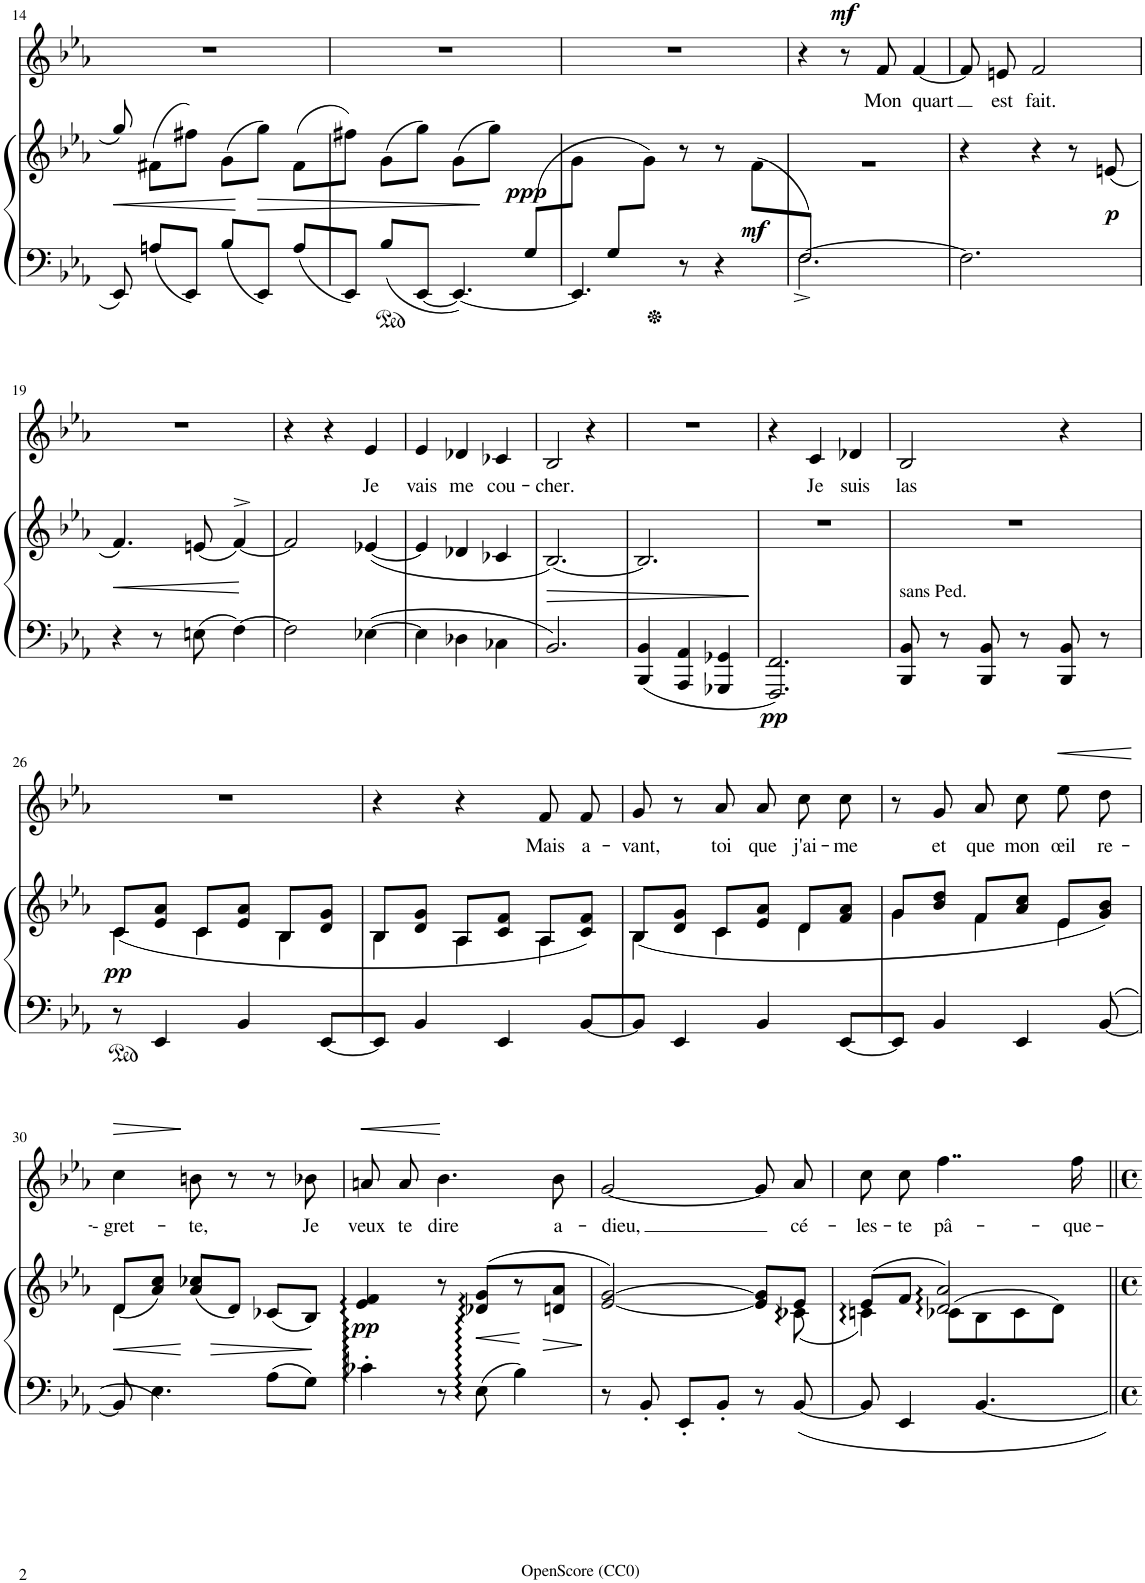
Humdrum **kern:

**kern	**kern	**dynam	**kern	**text	**dynam
*part2	*part2	*part2	*part1	*part1	*part1
*staff3	*staff2	*staff2/3	*staff1	*staff1	*staff1
*I"Piano	*	*	*I"Chant Voice	*	*
*I'Pno	*	*	*	*	*
!!LO:PB:g=z
*clefF4	*clefG2	*	*clefG2	*	*
*k[b-e-a-]	*k[b-e-a-]	*	*k[b-e-a-]	*	*
*M3/4	*M3/4	*	*M3/4	*	*
=14	=14	=14	=14	=14	=14
!	!	!LO:HP:b	!	!	!
8EE-/	8gg/	<	2.r	.	.
8An/L	(8f#X\L	.	.	.	.
8EE-/J	8ff#X\J)	.	.	.	.
8B-/L	(8g\L	.	.	.	.
!	!	!LO:HP:n=1:b	!	!	!
8EE-/J	8gg\J)	[ >	.	.	.
8A/L	(8f#\L	.	.	.	.
=15	=15	=15	=15	=15	=15
*^	*	*	*	*	*
8ryy	8EE-/J	8ff#X\J)	.	2.r	.	.
.	8B-/L	(8g\L	.	.	.	.
.	[8EE-/J	8gg\J)	.	.	.	.
.	4.EE-/_	(8g\L	.	.	.	.
.	.	8gg\J)	]	.	.	.
!	!	!	!LO:DY:b	!	!	!
(8G/L	.	8ryy	ppp	.	.	.
=16	=16	=16	=16	=16	=16	=16
8ryy	4.EE-/]	8g\J	.	2.r	.	.
8G/L	.	8ryy	.	.	.	.
2ryy	.	8g\J)	.	.	.	.
.	8r	8r	.	.	.	.
.	4r	8r	.	.	.	.
!	!	!	!LO:DY:b	!	!	!
.	.	(8f\L	mf	.	.	.
=17	=17	=17	=17	=17	=17	=17
!LO:N:head=open	!	!	!	!	!	!
*	*	*^	*	*	*	*
8F/J)	[2.F^<\	8ryy	2.r	.	4r	.	.
2ryy	.	8ryy	.	.	.	.	.
!	!	!	!	!	!	!	!LO:DY:a
.	.	2ryy	.	.	8r	.	mf
!	!	!	!	!	!	!LO:LY:b	!
.	.	.	.	.	8f/	Mon	.
!	!	!	!	!	!	!LO:LY:b	!
.	.	.	.	.	[4f/	quart	.
8ryy	.	.	.	.	.	.	.
*v	*v	*	*	*	*	*	*
*	*v	*v	*	*	*	*
=18	=18	=18	=18	=18	=18
2.F\]	4r	.	8f/L]	.	.
!	!	!	!	!LO:LY:b	!
.	.	.	8en/J	est	.
!	!	!	!	!LO:LY:b	!
.	4r	.	2f/	fait.	.
.	8r	.	.	.	.
!	!	!LO:DY:b	!	!	!
.	(8en/	p	.	.	.
!!LO:LB:g=z
=19	=19	=19	=19	=19	=19
!	!	!LO:HP:b	!	!	!
4r	4.f/)	<	2.r	.	.
8r	.	.	.	.	.
8En\	(8en/	.	.	.	.
[4F\	[4f^>/)	[	.	.	.
=20	=20	=20	=20	=20	=20
2F\]	2f/]	.	4r	.	.
.	.	.	4r	.	.
!	!	!	!	!LO:LY:b	!
[4E-X\	([4e-X/	.	4e-/	Je	.
=21	=21	=21	=21	=21	=21
!	!	!	!	!LO:LY:b	!
4E-\]	4e-/]	.	4e-/	vais	.
!	!	!	!	!LO:LY:b	!
4D-X\	4d-X/	.	4d-X/	me	.
!	!	!	!	!LO:LY:b	!
4C-X\	4c-X/	.	4c-X/	cou-	.
=22	=22	=22	=22	=22	=22
!	!	!LO:HP:b	!	!LO:LY:b	!
2.BB-/	[2.B-/)	>	2B-/	-cher.	.
.	.	.	4r	.	.
=23	=23	=23	=23	=23	=23
4BBB-/ 4BB-/	2.B-/]	.	2.r	.	.
4AAA-/ 4AA-/	.	.	.	.	.
4GGG-X/ 4GG-X/	.	.	.	.	.
.	.	]	.	.	.
=24	=24	=24	=24	=24	=24
!	!	!LO:DY:b=2	!	!	!
2.FFF/ 2.FF/	2.r	pp	4r	.	.
!	!	!	!	!LO:LY:b	!
.	.	.	4c/	Je	.
!	!	!	!	!LO:LY:b	!
.	.	.	4d-X/	suis	.
=25	=25	=25	=25	=25	=25
!LO:TX:a:t=sans Ped.	!	!	!	!	!
!	!	!	!	!LO:LY:b	!
8BBB-/ 8BB-/	2.r	.	2B-/	las	.
8r	.	.	.	.	.
8BBB-/ 8BB-/	.	.	.	.	.
8r	.	.	.	.	.
8BBB-/ 8BB-/	.	.	4r	.	.
8r	.	.	.	.	.
!!LO:LB:g=z
=26	=26	=26	=26	=26	=26
*	*^	*	*	*	*
!	!	!	!LO:DY:b	!	!	!
8r	(<8c/L	4c\	pp	2.r	.	.
4EE-/	8e-/ 8a-/J	.	.	.	.	.
.	8c/L	4c\	.	.	.	.
4BB-/	8e-/ 8a-/J	.	.	.	.	.
.	8B-/L	4B-\	.	.	.	.
[8EE-/L	8d/ 8g/J	.	.	.	.	.
=27	=27	=27	=27	=27	=27	=27
8EE-/J]	8B-/L	4B-\	.	4r	.	.
4BB-/	8d/ 8g/J	.	.	.	.	.
.	8A-/L	4A-\	.	4r	.	.
4EE-/	8c/ 8f/J	.	.	.	.	.
!	!	!	!	!	!LO:LY:b	!
.	8A-/L	4A-\	.	8f/L	Mais	.
!	!	!	!	!	!LO:LY:b	!
[8BB-/L	8c/ 8f/J)	.	.	8f/J	a-	.
=28	=28	=28	=28	=28	=28	=28
!	!	!	!	!	!LO:LY:b	!
8BB-/J]	(<8B-/L	4B-\	.	8g/	-vant,	.
4EE-/	8d/ 8g/J	.	.	8r	.	.
!	!	!	!	!	!LO:LY:b	!
.	8c/L	4c\	.	8a-/L	toi	.
!	!	!	!	!	!LO:LY:b	!
4BB-/	8e-/ 8a-/J	.	.	8a-/J	que	.
!	!	!	!	!	!LO:LY:b	!
.	8d/L	4d\	.	8cc\L	j'ai-	.
!	!	!	!	!	!LO:LY:b	!
[8EE-/L	8f/ 8a-/J	.	.	8cc\J	-me	.
=29	=29	=29	=29	=29	=29	=29
8EE-/J]	8g/L	4g\	.	8r	.	.
!	!	!	!	!	!LO:LY:b	!
4BB-/	8b-/ 8dd/J	.	.	8g/	et	.
!	!	!	!	!	!LO:LY:b	!
.	8f/L	4f\	.	8a-\L	que	.
!	!	!	!	!	!LO:LY:b	!
4EE-/	8a-/ 8cc/J	.	.	8cc\J	mon	.
!	!	!	!	!	!LO:LY:b	!LO:HP:b
.	8e-/L	4e-\	.	8ee-\L	œil	<
!	!	!	!	!	!LO:LY:b	!
[8BB-/	8g/ 8b-/J)	.	.	8dd\J	re-	.
*	*v	*v	*	*	*	*
.	.	.	.	.	[
!!LO:LB:g=z
=30	=30	=30	=30	=30	=30
!	!	!LO:HP:b	!	!LO:LY:b	!LO:HP:b
*	*^	*	*	*	*
8BB-/]	(<8d/L	4d\	<	4cc\	-- gret-	>
4.E-\	8a-/ 8cc/J)	.	.	.	.	.
!	!	!	!LO:HP:n=1:b	!	!LO:LY:b	!
.	(<8a-/ 8cc-X/L	2ryy	[ >	8bn\	-te,	]
.	8d/J)	.	.	8r	.	.
8A-\L	(<8c-X/L	.	.	8r	.	.
!	!	!	!	!	!LO:LY:b	!
8G\J	8B-/J)	.	]	8b-X\	Je	.
*	*v	*v	*	*	*	*
=31	=31	=31	=31	=31	=31
!	!	!LO:DY:b	!	!LO:LY:b	!LO:HP:b
4c-X'\	4e-/ 4f/	pp	8an/L	veux	<
!	!	!	!	!LO:LY:b	!
.	.	.	8a/J	te	.
!	!	!	!	!LO:LY:b	!
8r	8r	.	4.b-\	dire	[
!	!	!LO:HP:b	!	!	!
8E-\	(>8d-X/ 8g/L	<	.	.	.
4B-\	8r	[	.	.	.
!	!	!LO:HP:b	!	!LO:LY:b	!
.	8dn/ 8a-/J	>	8b-\	a-	.
.	.	]	.	.	.
=32	=32	=32	=32	=32	=32
*	*^	*	*	*	*
!	!	!	!	!	!LO:LY:b	!
8r	[2e-/ [2g/)	8ryy	.	[2g/	-dieu,	.
*	*v	*v	*	*	*	*
8BB-'/	.	.	.	.	.
8EE-'/L	.	.	.	.	.
8BB-'/J	.	.	.	.	.
8r	8e-/] 8g/]L	.	8g/L]	.	.
*	*^	*	*	*	*
!	!	!	!	!	!LO:LY:b	!
[8BB-/	8e-/J	(8c-X\	.	8a-/J	cé-	.
=33	=33	=33	=33	=33	=33	=33
!	!	!	!	!	!LO:LY:b	!
8BB-/]	(8e-/L	4cn\)	.	8cc\L	-les-	.
!	!	!	!	!	!LO:LY:b	!
4EE-/	8f/J	.	.	8cc\J	-te	.
!	!	!	!	!	!LO:LY:b	!
.	2d/ 2a-/)	(>8c-X\L	.	4..ff\	pâ-	.
[4.BB-/	.	8B-\	.	.	.	.
.	.	8c-\	.	.	.	.
.	.	8d\J)	.	.	.	.
!	!	!	!	!	!LO:LY:b	!
.	.	.	.	16ff\	-que-	.
*	*v	*v	*	*	*	*
=||	=||	=||	=||	=||	=||
*-	*-	*-	*-	*-	*-
